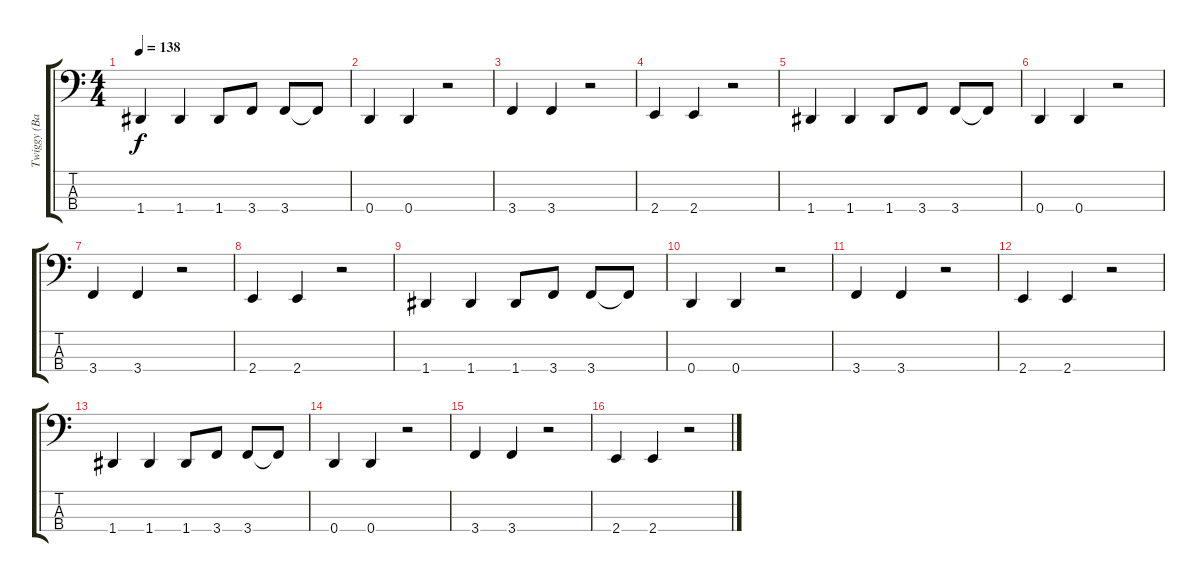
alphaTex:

\track ("Twiggy (Bass)" "Twiggy (Ba") {instrument electricbassfinger}
\staff {score tabs}
\tuning (G2 D2 A1 D1) {hide}
\ts (4 4)
\tempo 138
\clef f4
\ks c
1.4.4{dy f} 1.4.4 1.4.8 3.4.8 3.4.8 3.4{t}.8 |
0.4.4 0.4.4 r.2 |
3.4.4 3.4.4 r.2 |
2.4.4 2.4.4 r.2 |
1.4.4 1.4.4 1.4.8 3.4.8 3.4.8 3.4{t}.8 |
0.4.4 0.4.4 r.2 |
3.4.4 3.4.4 r.2 |
2.4.4 2.4.4 r.2 |
1.4.4 1.4.4 1.4.8 3.4.8 3.4.8 3.4{t}.8 |
0.4.4 0.4.4 r.2 |
3.4.4 3.4.4 r.2 |
2.4.4 2.4.4 r.2 |
1.4.4 1.4.4 1.4.8 3.4.8 3.4.8 3.4{t}.8 |
0.4.4 0.4.4 r.2 |
3.4.4 3.4.4 r.2 |
2.4.4 2.4.4 r.2
